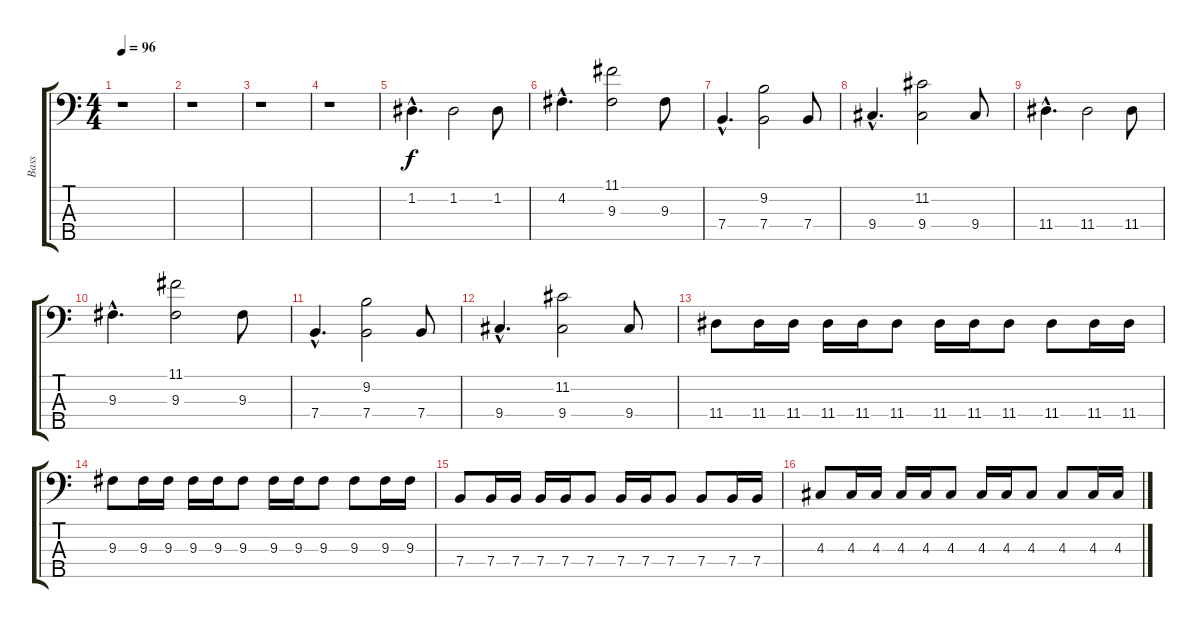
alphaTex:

\track ("Bass" "Bass") {instrument electricbassfinger}
\staff {score tabs}
\tuning (G2 D2 A1 E1 B0) {hide}
\ts (4 4)
\tempo 96
\clef f4
\ks c
r.1{dy f instrument electricbassfinger} |
r.1 |
r.1 |
r.1 |
1.2{hac}.4{d} 1.2.2 1.2.8 |
4.2{hac}.4{d} (11.1 9.3).2 9.3.8 |
7.4{hac}.4{d} (9.2 7.4).2 7.4.8 |
9.4{hac}.4{d} (11.2 9.4).2 9.4.8 |
11.4{hac}.4{d} 11.4.2 11.4.8 |
9.3{hac}.4{d} (11.1 9.3).2 9.3.8 |
7.4{hac}.4{d} (9.2 7.4).2 7.4.8 |
9.4{hac}.4{d} (11.2 9.4).2 9.4.8 |
11.4.8 11.4.16 11.4.16 11.4.16 11.4.16 11.4.8 11.4.16 11.4.16 11.4.8 11.4.8 11.4.16 11.4.16 |
9.3.8 9.3.16 9.3.16 9.3.16 9.3.16 9.3.8 9.3.16 9.3.16 9.3.8 9.3.8 9.3.16 9.3.16 |
7.4.8 7.4.16 7.4.16 7.4.16 7.4.16 7.4.8 7.4.16 7.4.16 7.4.8 7.4.8 7.4.16 7.4.16 |
4.3.8 4.3.16 4.3.16 4.3.16 4.3.16 4.3.8 4.3.16 4.3.16 4.3.8 4.3.8 4.3.16 4.3.16
